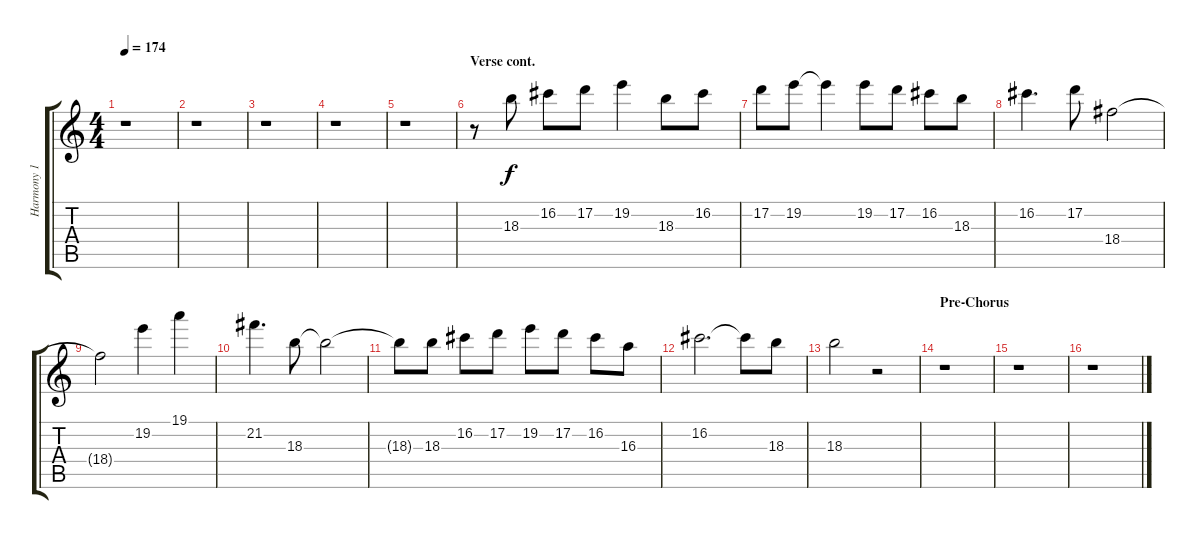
\track ("Harmony 1" "Harmony 1") {instrument overdrivenguitar}
\staff {score tabs}
\tuning (D4 A3 F3 C3 G2 C2) {hide}
\ts (4 4)
\tempo 174
\clef g2
\ks aminor
r.1{dy f} |
r.1 |
r.1 |
r.1 |
r.1 |
\section ("" "Verse cont.")
r.8 18.3.8 16.2.8 17.2.8 19.2.4 18.3.8 16.2.8 |
17.2.8 19.2.8 19.2{t}.4 19.2.8 17.2.8 16.2.8 18.3.8 |
16.2.4{d} 17.2.8 18.4.2 |
18.4{t}.2 19.2.4 19.1.4 |
21.2.4{d} 18.3.8 18.3{t}.2 |
18.3{t}.8 18.3.8 16.2.8 17.2.8 19.2.8 17.2.8 16.2.8 16.3.8 |
16.2.2{d} 16.2{t}.8 18.3.8 |
18.3.2 r.2 |
\section ("" "Pre-Chorus")
r.1 |
r.1 |
r.1
